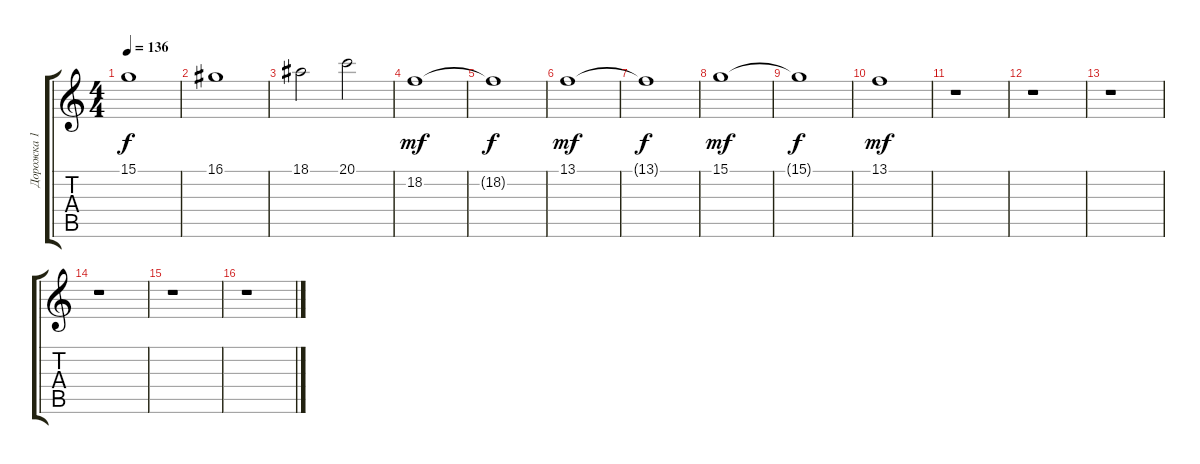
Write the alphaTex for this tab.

\track ("Дорожка 1" "Дорожка 1") {instrument stringensemble1}
\staff {score tabs}
\tuning (E4 B3 G3 D3 A2 E2) {hide}
\ts (4 4)
\tempo 136
\clef g2
\ks c
15.1{t}.1{dy f} |
16.1.1 |
18.1.2 20.1.2 |
18.2.1{dy mf} |
18.2{t}.1{dy f} |
13.1.1{dy mf} |
13.1{t}.1{dy f} |
15.1.1{dy mf} |
15.1{t}.1{dy f} |
13.1.1{dy mf} |
r.1 |
r.1 |
r.1 |
r.1 |
r.1 |
r.1
